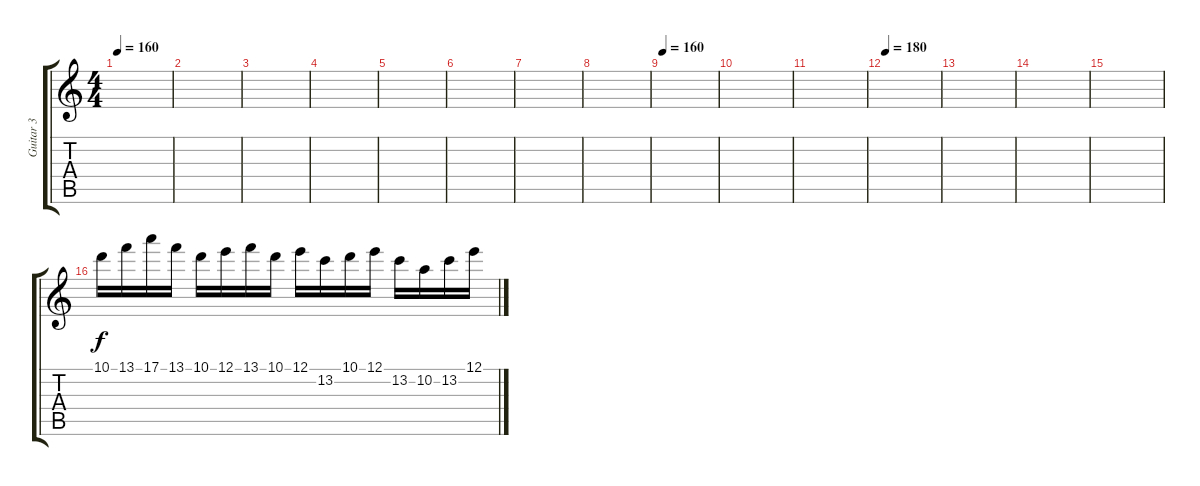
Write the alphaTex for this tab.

\track ("Guitar 3" "Guitar 3") {instrument distortionguitar}
\staff {score tabs}
\tuning (E4 B3 G3 D3 A2 E2) {hide}
\ts (4 4)
\tempo 160
\clef g2
\ks c
|
|
|
|
|
|
|
|
\tempo 160
|
|
|
\tempo 180
|
|
|
|
10.1.16 13.1.16 17.1.16 13.1.16 10.1.16 12.1.16 13.1.16 10.1.16 12.1.16 13.2.16 10.1.16 12.1.16 13.2.16 10.2.16 13.2.16 12.1.16
